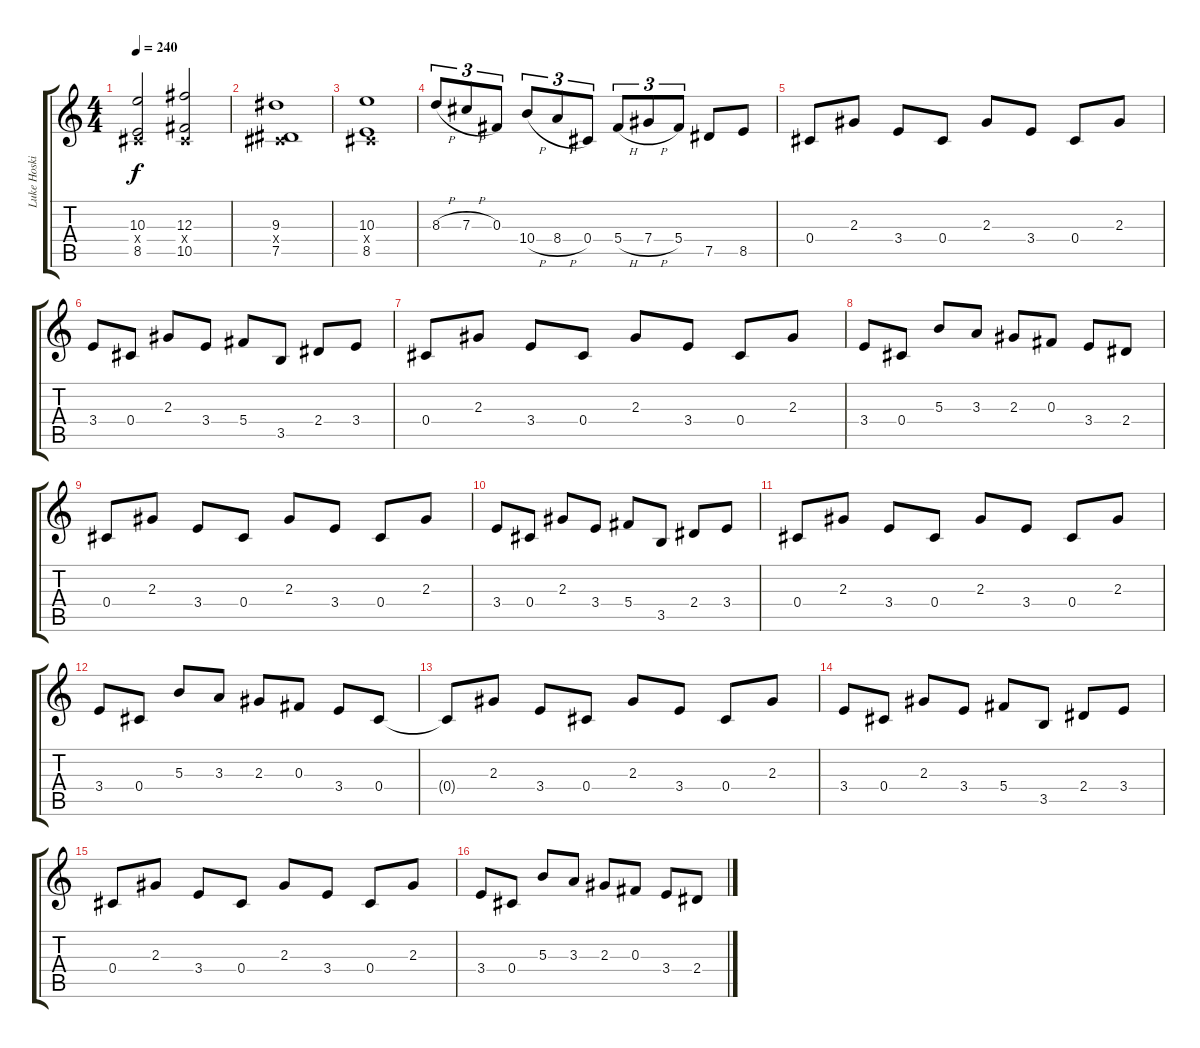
\track ("Luke Hoskin" "Luke Hoski") {instrument overdrivenguitar}
\staff {score tabs}
\tuning (Eb4 Bb3 Gb3 Db3 Ab2 Db2) {hide}
\ts (4 4)
\tempo 240
\clef g2
\ks c
(10.3 0.4{x} 8.5).2{dy f} (12.3 0.4{x} 10.5).2 |
(9.3 0.4{x} 7.5).1 |
(10.3 0.4{x} 8.5).1 |
8.3{h}.8{tu (3 2)} 7.3{h}.8{tu (3 2)} 0.3.8{tu (3 2)} 10.4{h}.8{tu (3 2)} 8.4{h}.8{tu (3 2)} 0.4.8{tu (3 2)} 5.4{h}.8{tu (3 2)} 7.4{h}.8{tu (3 2)} 5.4.8{tu (3 2)} 7.5.8 8.5.8 |
0.4.8 2.3.8 3.4.8 0.4.8 2.3.8 3.4.8 0.4.8 2.3.8 |
3.4.8 0.4.8 2.3.8 3.4.8 5.4.8 3.5.8 2.4.8 3.4.8 |
0.4.8 2.3.8 3.4.8 0.4.8 2.3.8 3.4.8 0.4.8 2.3.8 |
3.4.8 0.4.8 5.3.8 3.3.8 2.3.8 0.3.8 3.4.8 2.4.8 |
0.4.8 2.3.8 3.4.8 0.4.8 2.3.8 3.4.8 0.4.8 2.3.8 |
3.4.8 0.4.8 2.3.8 3.4.8 5.4.8 3.5.8 2.4.8 3.4.8 |
0.4.8 2.3.8 3.4.8 0.4.8 2.3.8 3.4.8 0.4.8 2.3.8 |
3.4.8 0.4.8 5.3.8 3.3.8 2.3.8 0.3.8 3.4.8 0.4.8 |
0.4{t}.8 2.3.8 3.4.8 0.4.8 2.3.8 3.4.8 0.4.8 2.3.8 |
3.4.8 0.4.8 2.3.8 3.4.8 5.4.8 3.5.8 2.4.8 3.4.8 |
0.4.8 2.3.8 3.4.8 0.4.8 2.3.8 3.4.8 0.4.8 2.3.8 |
3.4.8 0.4.8 5.3.8 3.3.8 2.3.8 0.3.8 3.4.8 2.4.8
